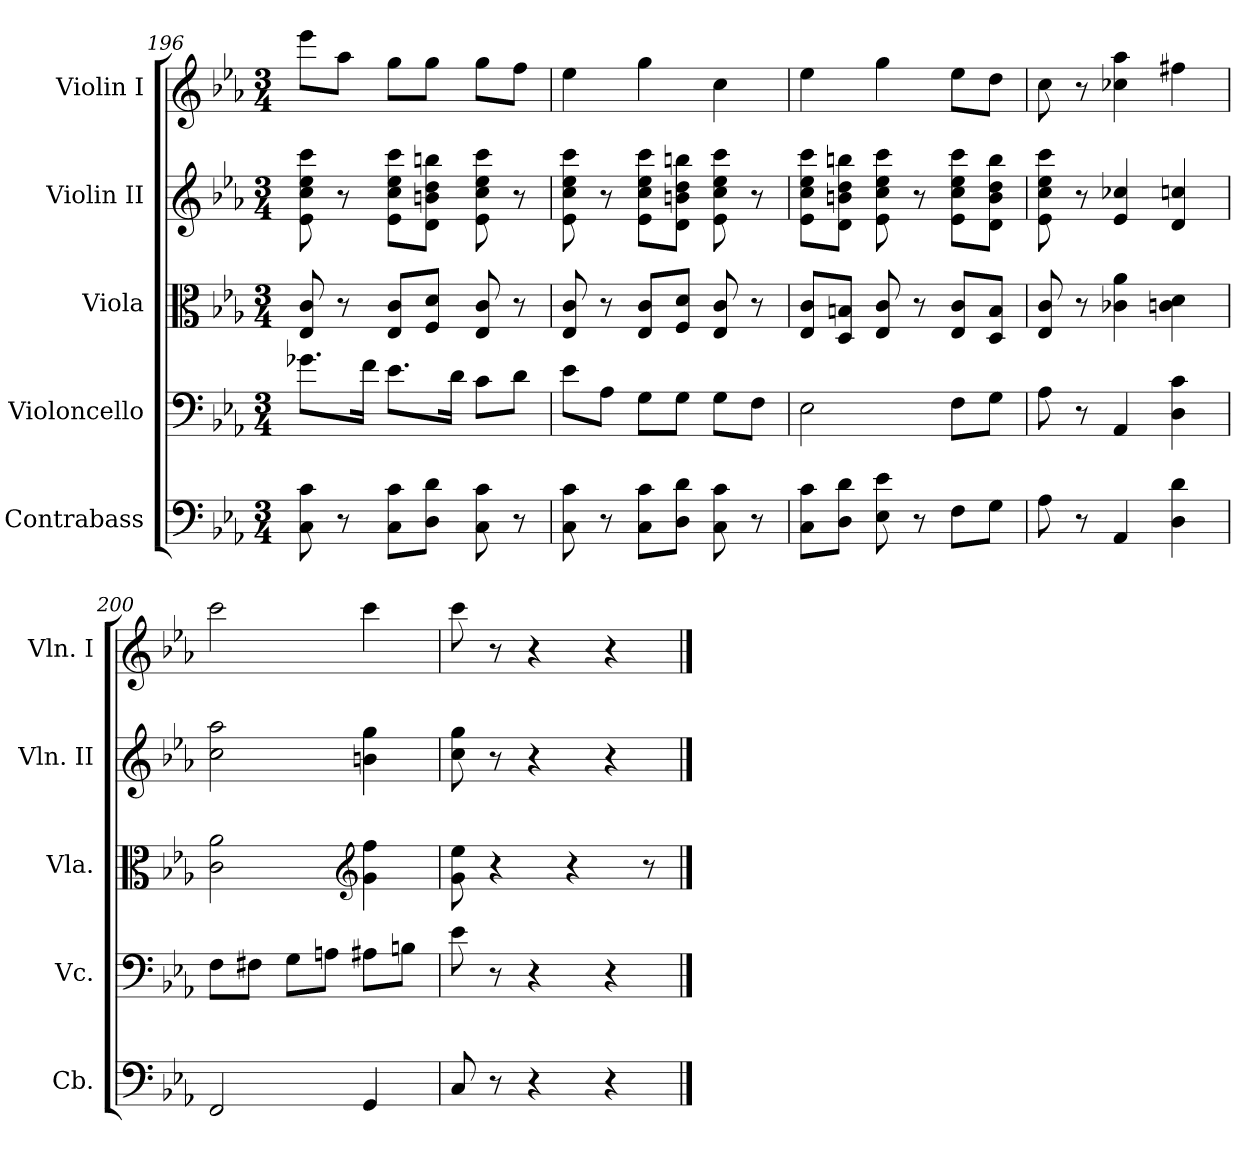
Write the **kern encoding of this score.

**kern	**kern	**kern	**kern	**kern
*part5	*part4	*part3	*part2	*part1
*staff5	*staff4	*staff3	*staff2	*staff1
*I"Contrabass	*I"Violoncello	*I"Viola	*I"Violin II	*I"Violin I
*I'Cb.	*I'Vc.	*I'Vla.	*I'Vln. II	*I'Vln. I
*clefF4	*clefF4	*clefC3	*clefG2	*clefG2
*ITrd7c12	*	*	*	*
*k[b-e-a-]	*k[b-e-a-]	*k[b-e-a-]	*k[b-e-a-]	*k[b-e-a-]
*M3/4	*M3/4	*M3/4	*M3/4	*M3/4
=196	=196	=196	=196	=196
8CC\ 8C\	8.g-X\L	8E-/ 8c/	8e-\ 8cc\ 8ee-\ 8ccc\	8eee-\L
8r	.	8r	8r	8aa-\J
.	16f\Jk	.	.	.
8CC\ 8C\L	8.e-\L	8E-/ 8c/L	8e-\ 8cc\ 8ee-\ 8ccc\L	8gg\L
8DD\ 8D\J	.	8F/ 8d/J	8d\ 8bn\ 8dd\ 8bbn\J	8gg\J
.	16d\Jk	.	.	.
8CC\ 8C\	8c\L	8E-/ 8c/	8e-\ 8cc\ 8ee-\ 8ccc\	8gg\L
8r	8d\J	8r	8r	8ff\J
=197	=197	=197	=197	=197
8CC\ 8C\	8e-\L	8E-/ 8c/	8e-\ 8cc\ 8ee-\ 8ccc\	4ee-\
8r	8A-\J	8r	8r	.
8CC\ 8C\L	8G\L	8E-/ 8c/L	8e-\ 8cc\ 8ee-\ 8ccc\L	4gg\
8DD\ 8D\J	8G\J	8F/ 8d/J	8d\ 8bn\ 8dd\ 8bbn\J	.
8CC\ 8C\	8G\L	8E-/ 8c/	8e-\ 8cc\ 8ee-\ 8ccc\	4cc\
8r	8F\J	8r	8r	.
!!LO:PB:g=z
=198	=198	=198	=198	=198
8CC\ 8C\L	2E-\	8E-/ 8c/L	8e-\ 8cc\ 8ee-\ 8ccc\L	4ee-\
8DD\ 8D\J	.	8D/ 8Bn/J	8d\ 8bn\ 8dd\ 8bbn\J	.
8EE-\ 8E-\	.	8E-/ 8c/	8e-\ 8cc\ 8ee-\ 8ccc\	4gg\
8r	.	8r	8r	.
8FF\L	8F\L	8E-/ 8c/L	8e-\ 8cc\ 8ee-\ 8ccc\L	8ee-\L
8GG\J	8G\J	8D/ 8B/J	8d\ 8b\ 8dd\ 8bb\J	8dd\J
=199	=199	=199	=199	=199
8AA-\	8A-\	8E-/ 8c/	8e-\ 8cc\ 8ee-\ 8ccc\	8cc\
8r	8r	8r	8r	8r
*	*	*	*	*MM50
4AAA-/	4AA-/	4c-X\ 4a-\	4e-/ 4cc-X/	4cc-X\ 4aa-\
*	*	*	*	*MM46
4DD\ 4D\	4D\ 4c\	4cn\ 4d\	4d/ 4ccn/	4ff#X\
=200	=200	=200	=200	=200
*	*	*	*	*MM36
2FFF/	8F\L	2c\ 2a-\	2cc\ 2aa-\	2ccc\
.	8F#X\J	.	.	.
.	8G\L	.	.	.
.	8An\J	.	.	.
*	*	*clefG2	*	*
*	*	*	*	*MM30
4GGG/	8A#X\L	4g\ 4ff\	4bn\ 4gg\	4ccc\
.	8Bn\J	.	.	.
=201	=201	=201	=201	=201
8CC/	8e-\	8g\ 8ee-\	8cc\ 8gg\	8ccc\
8r	8r	4r	8r	8r
4r	4r	.	4r	4r
.	.	4r	.	.
4r	4r	.	4r	4r
.	.	8r	.	.
==	==	==	==	==
*-	*-	*-	*-	*-
